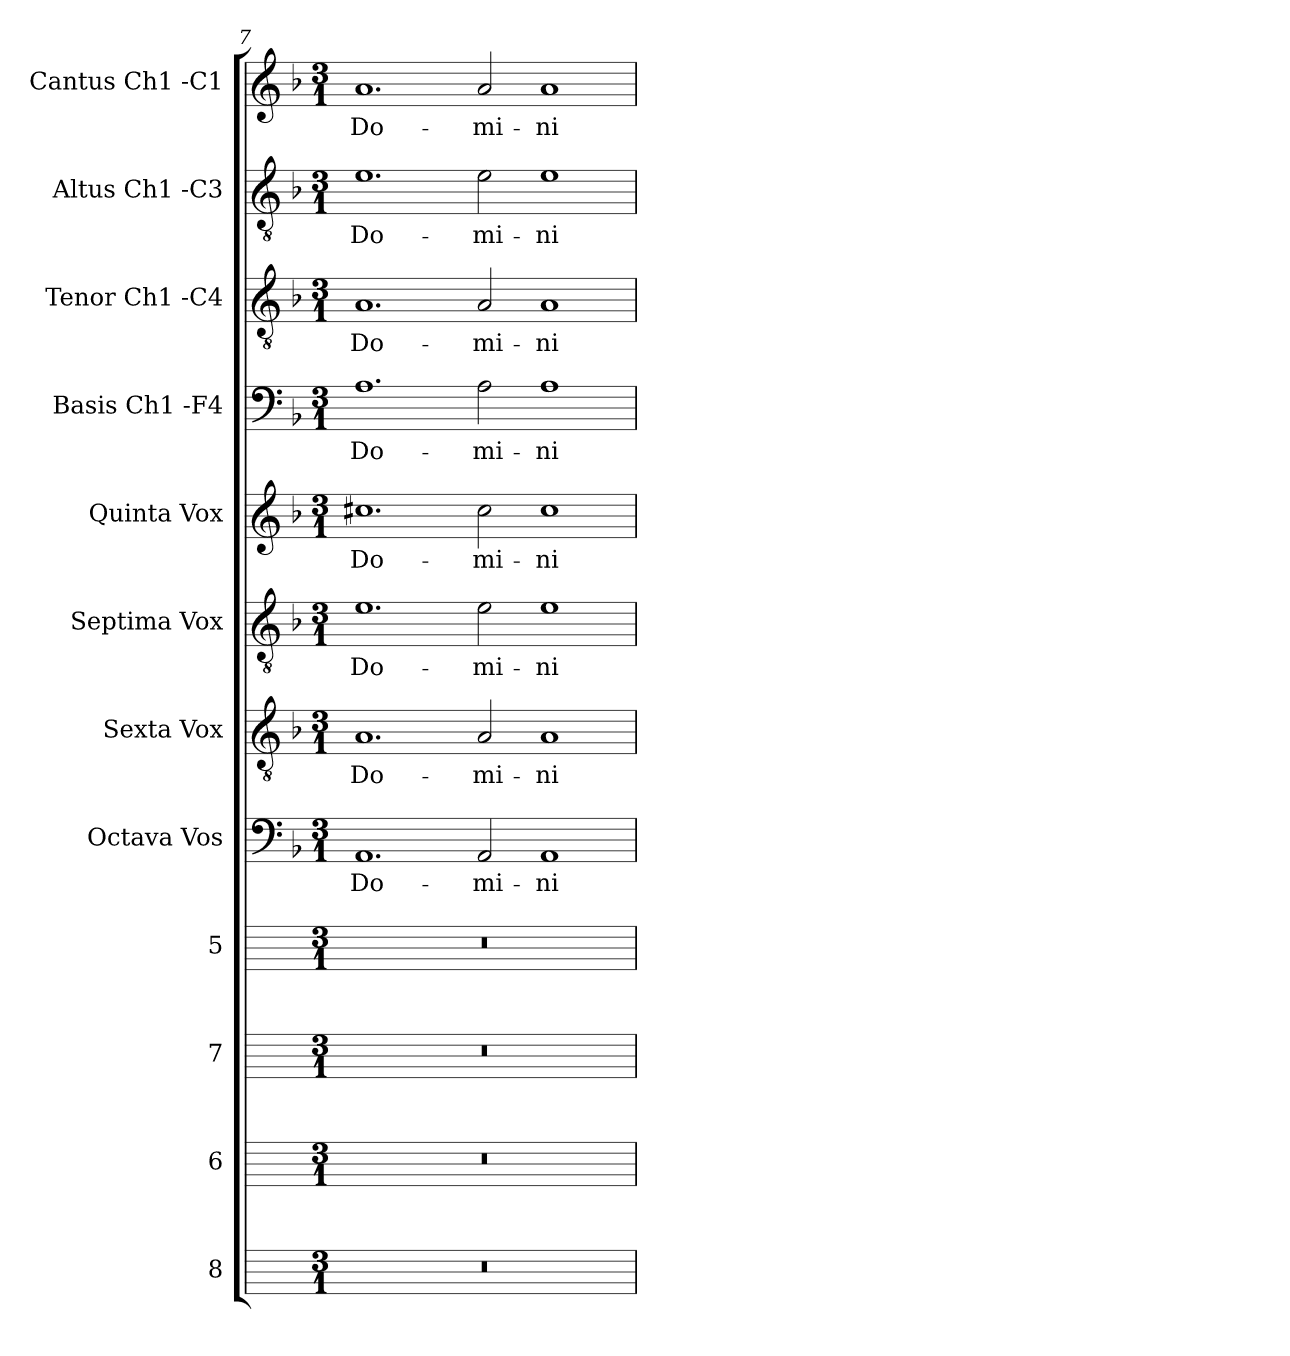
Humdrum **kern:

**kern	**kern	**kern	**kern	**kern	**text	**kern	**text	**kern	**text	**kern	**text	**kern	**text	**kern	**text	**kern	**text	**kern	**text
*part12	*part11	*part10	*part9	*part8	*part8	*part7	*part7	*part6	*part6	*part5	*part5	*part4	*part4	*part3	*part3	*part2	*part2	*part1	*part1
*staff12	*staff11	*staff10	*staff9	*staff8	*staff8	*staff7	*staff7	*staff6	*staff6	*staff5	*staff5	*staff4	*staff4	*staff3	*staff3	*staff2	*staff2	*staff1	*staff1
*I"8	*I"6	*I"7	*I"5	*I"Octava  Vos	*	*I"Sexta  Vox	*	*I"Septima  Vox	*	*I"Quinta  Vox	*	*I"Basis  Ch1 -F4	*	*I"Tenor  Ch1 -C4	*	*I"Altus  Ch1 -C3	*	*I"Cantus  Ch1 -C1	*
*	*	*	*	*	*	*	*	*	*	*	*	*I'B	*	*I'T	*	*I'A	*	*I'C	*
*	*	*	*	*clefF4	*	*clefGv2	*	*clefGv2	*	*clefG2	*	*clefF4	*	*clefGv2	*	*clefGv2	*	*clefG2	*
*k[]	*k[]	*k[]	*k[]	*k[b-]	*	*k[b-]	*	*k[b-]	*	*k[b-]	*	*k[b-]	*	*k[b-]	*	*k[b-]	*	*k[b-]	*
*C:	*C:	*C:	*C:	*F:	*	*F:	*	*F:	*	*F:	*	*F:	*	*F:	*	*F:	*	*F:	*
*M3/1	*M3/1	*M3/1	*M3/1	*M3/1	*	*M3/1	*	*M3/1	*	*M3/1	*	*M3/1	*	*M3/1	*	*M3/1	*	*M3/1	*
=7	=7	=7	=7	=7	=7	=7	=7	=7	=7	=7	=7	=7	=7	=7	=7	=7	=7	=7	=7
!	!	!	!	!	!LO:LY:b:cj	!	!LO:LY:b:cj	!	!LO:LY:b:cj	!	!LO:LY:b:cj	!	!LO:LY:b:cj	!	!LO:LY:b:cj	!	!LO:LY:b:cj	!	!LO:LY:b:cj
0.r	0.r	0.r	0.r	1.AA	Do-	1.A	Do-	1.e	Do-	1.cc#X	Do-	1.A	Do-	1.A	Do-	1.e	Do-	1.a	Do-
!	!	!	!	!	!LO:LY:b:cj	!	!LO:LY:b:cj	!	!LO:LY:b:cj	!	!LO:LY:b:cj	!	!LO:LY:b:cj	!	!LO:LY:b:cj	!	!LO:LY:b:cj	!	!LO:LY:b:cj
.	.	.	.	2AA/	-mi-	2A/	-mi-	2e\	-mi-	2cc#\	-mi-	2A\	-mi-	2A/	-mi-	2e\	-mi-	2a/	-mi-
!	!	!	!	!	!LO:LY:b:cj	!	!LO:LY:b:cj	!	!LO:LY:b:cj	!	!LO:LY:b:cj	!	!LO:LY:b:cj	!	!LO:LY:b:cj	!	!LO:LY:b:cj	!	!LO:LY:b:cj
.	.	.	.	1AA	-ni	1A	-ni	1e	-ni	1cc#	-ni	1A	-ni	1A	-ni	1e	-ni	1a	-ni
=	=	=	=	=	=	=	=	=	=	=	=	=	=	=	=	=	=	=	=
*-	*-	*-	*-	*-	*-	*-	*-	*-	*-	*-	*-	*-	*-	*-	*-	*-	*-	*-	*-
